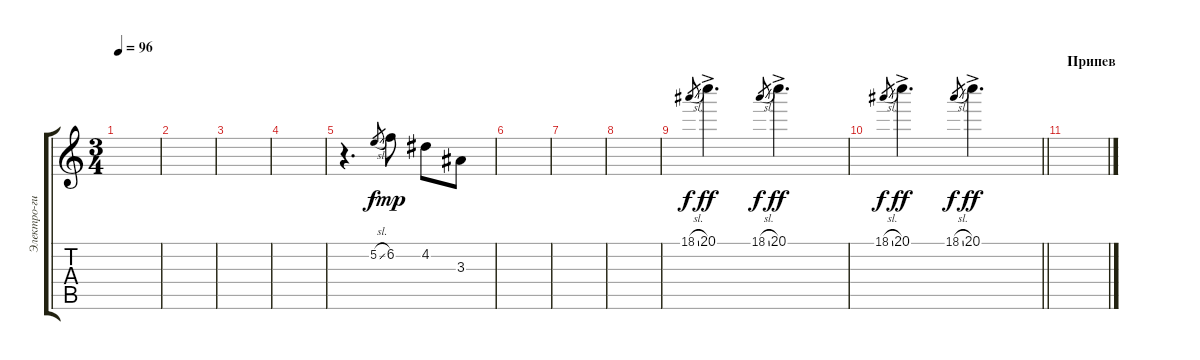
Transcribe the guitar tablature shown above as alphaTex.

\track ("Электро-гитара 2" "Электро-ги") {instrument distortionguitar}
\staff {score tabs}
\tuning (E4 B3 G3 D3 A2 E2) {hide}
\ts (3 4)
\tempo 96
\clef g2
\ks c
|
|
|
|
r.4{d} 5.2{sl}.8{gr} 6.2.8{dy mp} 4.2.8 3.3.8 |
|
|
|
18.1{sl}.8{gr dy f} 20.1{ac}.4{d dy ff} 18.1{sl}.8{gr dy f} 20.1{ac}.4{d dy ff} |
\barLineRight lightlight
18.1{sl}.8{gr dy f} 20.1{ac}.4{d dy ff} 18.1{sl}.8{gr dy f} 20.1{ac}.4{d dy ff} |
\section ("" "Припев")
